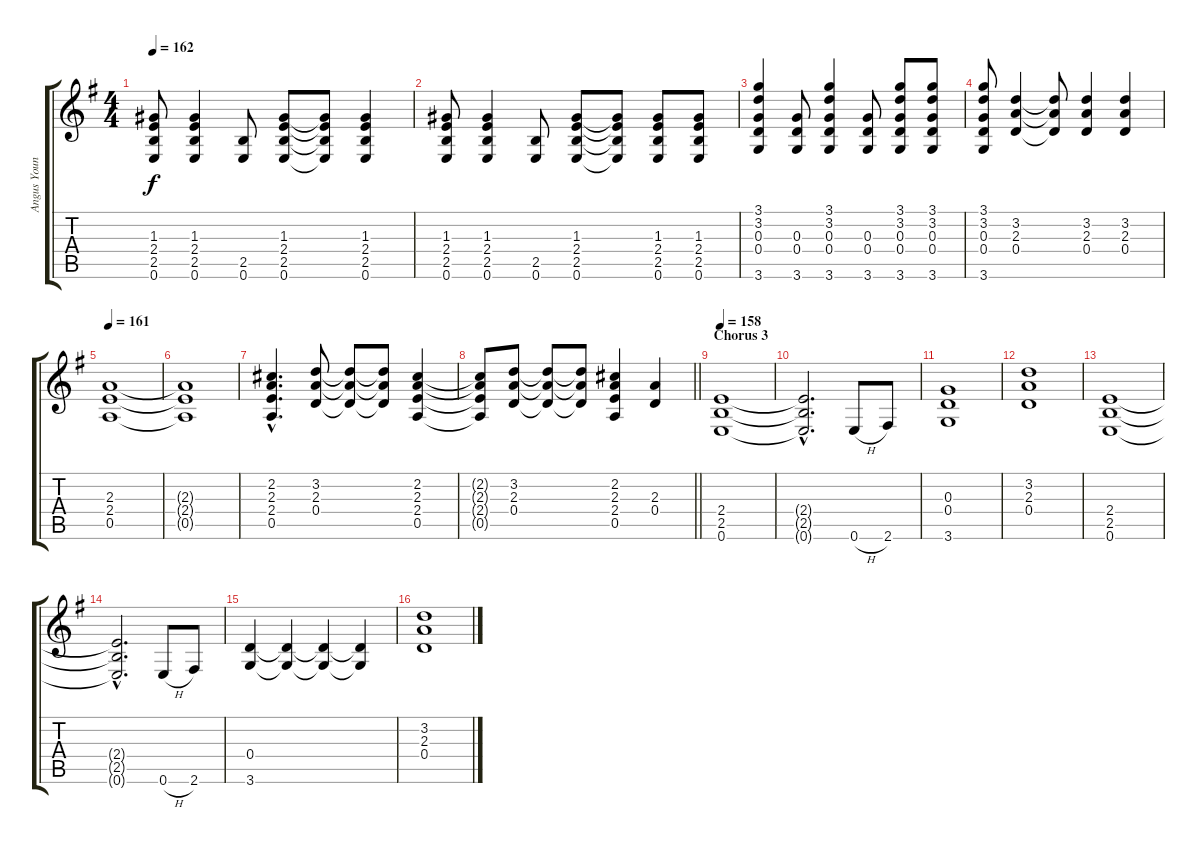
\track ("Angus Young" "Angus Youn") {instrument distortionguitar}
\staff {score tabs}
\tuning (E4 B3 G3 D3 A2 E2) {hide}
\ts (4 4)
\tempo 162
\clef g2
\ks g
(1.3 2.4 2.5 0.6).8{dy f} (1.3 2.4 2.5 0.6).4 (2.5 0.6).8 (1.3 2.4 2.5 0.6).8 (1.3{t} 2.4{t} 2.5{t} 0.6{t}).8 (1.3 2.4 2.5 0.6).4 |
(1.3 2.4 2.5 0.6).8 (1.3 2.4 2.5 0.6).4 (2.5 0.6).8 (1.3 2.4 2.5 0.6).8 (1.3{t} 2.4{t} 2.5{t} 0.6{t}).8 (1.3 2.4 2.5 0.6).8 (1.3 2.4 2.5 0.6).8 |
(3.1 3.2 0.3 0.4 3.6).4 (0.3 0.4 3.6).8 (3.1 3.2 0.3 0.4 3.6).4 (0.3 0.4 3.6).8 (3.1 3.2 0.3 0.4 3.6).8 (3.1 3.2 0.3 0.4 3.6).8 |
(3.1 3.2 0.3 0.4 3.6).8 (3.2 2.3 0.4).4 (3.2{t} 2.3{t} 0.4{t}).8 (3.2 2.3 0.4).4 (3.2 2.3 0.4).4 |
\tempo 161
(2.3 2.4 0.5).1 |
(2.3{t} 2.4{t} 0.5{t}).1 |
(2.2{hac} 2.3{hac} 2.4{hac} 0.5{hac}).4{d} (3.2 2.3 0.4).8 (3.2{t} 2.3{t} 0.4{t}).8 (3.2{t} 2.3{t} 0.4{t}).8 (2.2 2.3 2.4 0.5).4 |
\barLineRight lightlight
(2.2{t} 2.3{t} 2.4{t} 0.5{t}).8 (3.2 2.3 0.4).8 (3.2{t} 2.3{t} 0.4{t}).8 (3.2{t} 2.3{t} 0.4{t}).8 (2.2 2.3 2.4 0.5).4 (2.3 0.4).4 |
\section ("" "Chorus 3")
\tempo 158
(2.4 2.5 0.6).1 |
(2.4{hac t} 2.5{hac t} 0.6{hac t}).2{d} 0.6{h}.8 2.6.8 |
(0.3 0.4 3.6).1 |
(3.2 2.3 0.4).1 |
(2.4 2.5 0.6).1 |
(2.4{hac t} 2.5{hac t} 0.6{hac t}).2{d} 0.6{h}.8 2.6.8 |
(0.4 3.6).4 (0.4{t} 3.6{t}).4 (0.4{t} 3.6{t}).4 (0.4{t} 3.6{t}).4 |
(3.2 2.3 0.4).1
